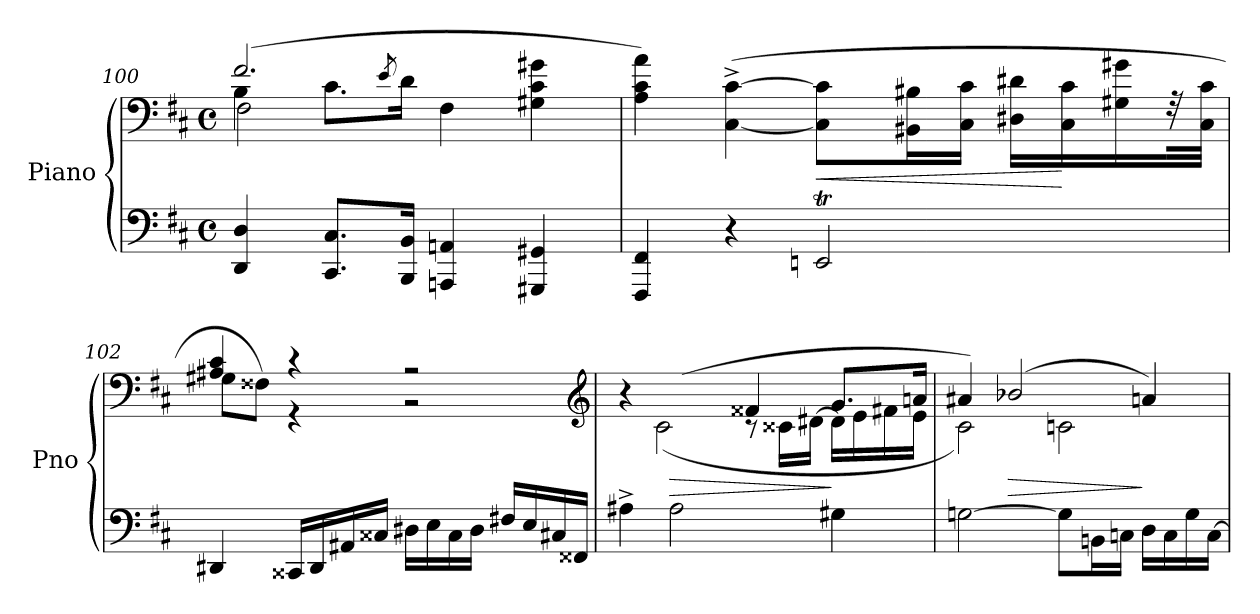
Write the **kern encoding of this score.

**kern	**kern	**dynam
*part1	*part1	*part1
*staff2	*staff1	*staff1/2
*I"Piano	*	*
*I'Pno	*	*
*clefF4	*clefF4	*
*k[f#c#]	*k[f#c#]	*
*D:	*D:	*
*M4/4	*M4/4	*
*met(c)	*met(c)	*
=100	=100	=100
*	*^	*
*	*	*^	*
*	*	*	*^	*
4DD/ 4D/	(2.f#/	4B\	2ryy	2F#\	.
8.CC#/ 8.C#/L	.	8.c#\L	.	.	.
.	.	8qe/	.	.	.
16BBB/ 16BB/Jk	.	16d\Jk	.	.	.
4AAAn/ 4AAn/	.	2ryy	4F#\	2ryy	.
4GGG#X/ 4GG#X/	4G#X\ 4c#\ 4g#X\	.	4ryy	.	.
*	*	*v	*v	*v	*
=101	=101	=101	=101
*^	*	*	*
4FFF#/ 4FF#/	2ryy	4A\ 4c#\ 4a\)	2.ryy	.
4r	.	([4C#\^ [4c#\^	.	.
*	*Xtuplet	*	*	*
!	!LO:N:vis=16	!	!	!LO:HP:b
2EEnT/	640%29EEyy	8C#\] 8c#\]L	.	<
!	!LO:N:vis=16	!	!	!
.	640%29FF#yy	.	.	.
!	!LO:N:vis=16	!	!	!
.	640%29EEyy	.	.	.
.	.	16BB#X\ 16B#X\L	.	.
!	!LO:N:vis=16	!	!	!
.	640%29FF#yy	.	.	.
!	!LO:N:vis=16	!	!	!
.	640%29EEyy	.	.	.
.	.	16C#\ 16c#\JJ	.	.
!	!LO:N:vis=16	!	!	!
.	640%29FF#yy	.	.	.
.	.	8ryy	16D#X\ 16d#X\LL	.
!	!LO:N:vis=16	!	!	!
.	640%29EEyy	.	.	.
.	.	.	16C#\ 16c#\	[
!	!LO:N:vis=16	!	!	!
.	640%29FF#yy	.	.	.
!	!LO:N:vis=16	!	!	!
.	640%29EEyy	.	.	.
.	.	16ryy	16G#X\ 16g#X\	.
!	!LO:N:vis=16	!	!	!
.	640%29DDyy	.	.	.
.	.	32rF	32ryy	.
!	!LO:N:vis=16	!	!	!
.	640%29EEyy	.	.	.
.	.	32ryy	32C#\ 32c#\JJk	.
.	640ryy	.	.	.
*v	*v	*	*	*
!!LO:PB:g=z	!!
=102	=102	=102	=102
4DD#X/	4A#X/ 4c#/	8G#X\L	.
.	.	8F##X\J)	.
16CC##X/LL	4r	4r	.
16DD#/	.	.	.
16AA#X/	.	.	.
16C##X/JJ	.	.	.
16D#X\LL	2r	2r	.
16E\	.	.	.
16C##\	.	.	.
16D#\JJ	.	.	.
16F#X/LL	.	.	.
16E/	.	.	.
16C#X/	.	.	.
16FF##X/JJ	.	.	.
*	*v	*v	*
*	*clefG2	*
=103	=103	=103
*	*^	*
*	*	*^	*
4A#X^\	4r	4ryy	2ryy	.
!	!	!	!	!LO:HP:b
2A#\	(8.c#/Lyy	(2c#\	.	>
.	16g#X/Jk	.	.	.
.	4f##X/	.	8rc	.
.	.	.	16c##X\LL	.
.	.	.	[16d#X\JJ	.
4G#X\	8.g#/L	4ryy	16d#\LL]	]
.	.	.	16e\	.
.	.	.	16f#X\	.
.	16an/Jk	.	16e\JJ	.
*	*	*v	*v	*
=104	=104	=104	=104
[2Gn\	4a#X/)	2c#\)	.
!	!	!	!LO:HP:b
.	(2b-X/	.	>
8G\L]	.	2cn\	.
16BBn\L	.	.	.
16Cn\JJ	.	.	.
16D\LL	4an/)	.	]
16C\	.	.	.
16G\	.	.	.
[16C\JJ	.	.	.
*	*v	*v	*
=	=	=
*-	*-	*-
